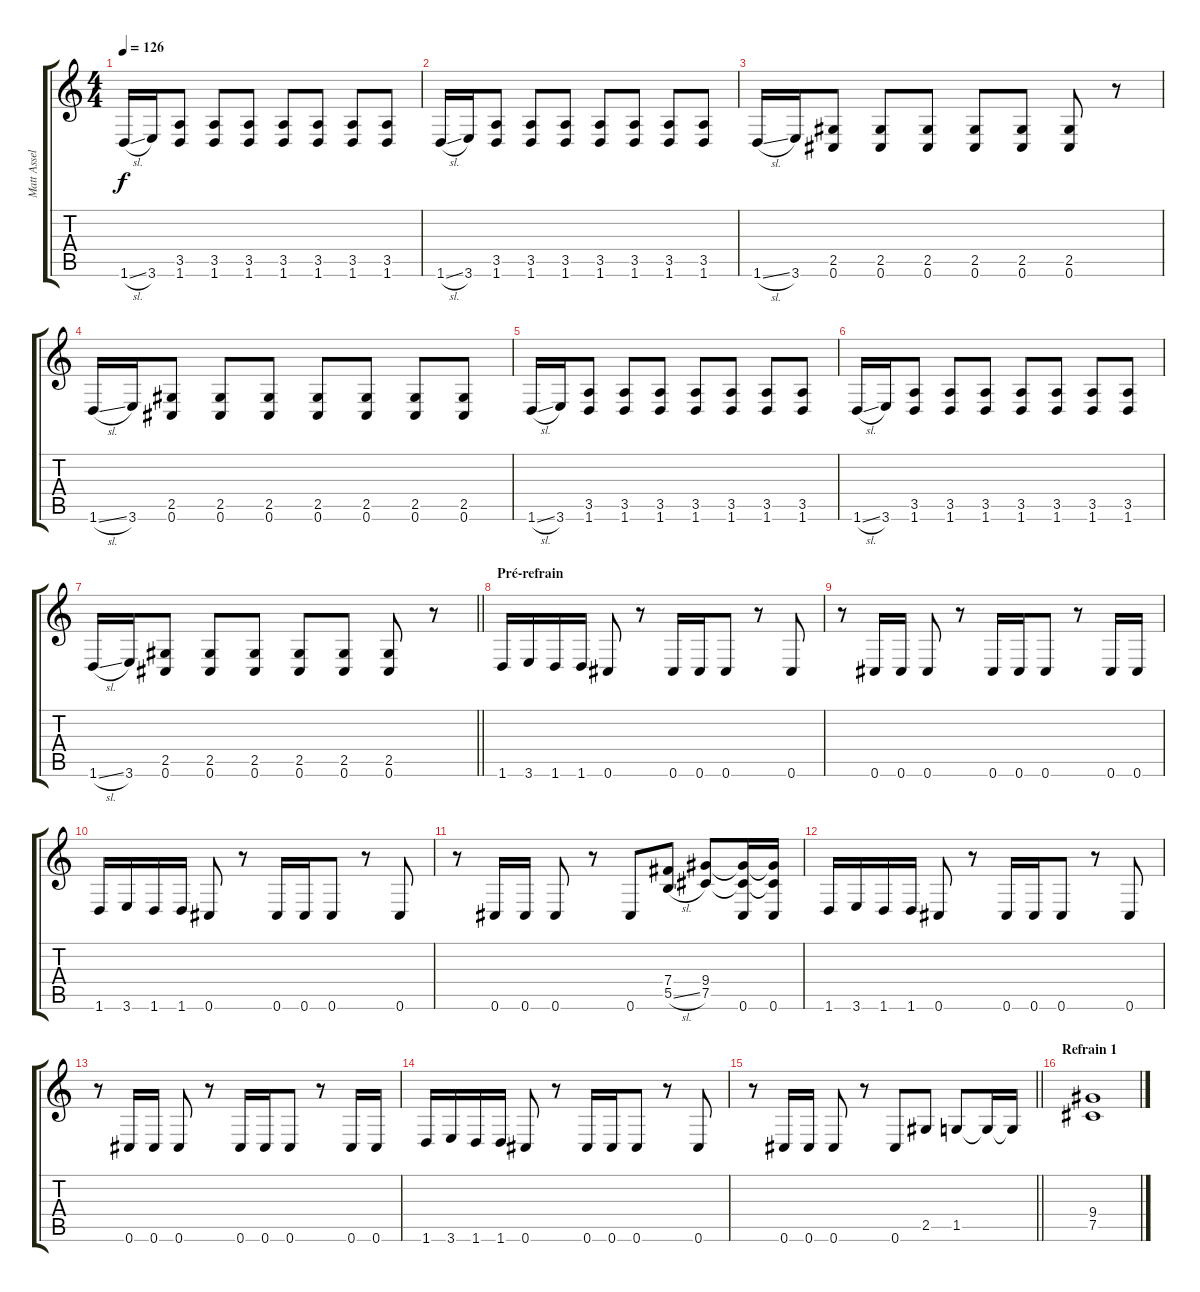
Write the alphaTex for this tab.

\track ("Matt Asselberghs" "Matt Assel") {instrument distortionguitar}
\staff {score tabs}
\tuning (Db4 Ab3 E3 B2 Gb2 Db2) {hide}
\ts (4 4)
\tempo 126
\clef g2
\ks c
1.6{sl}.16{dy f} 3.6.16 (3.5 1.6).8 (3.5 1.6).8 (3.5 1.6).8 (3.5 1.6).8 (3.5 1.6).8 (3.5 1.6).8 (3.5 1.6).8 |
1.6{sl}.16 3.6.16 (3.5 1.6).8 (3.5 1.6).8 (3.5 1.6).8 (3.5 1.6).8 (3.5 1.6).8 (3.5 1.6).8 (3.5 1.6).8 |
1.6{sl}.16 3.6.16 (2.5 0.6).8 (2.5 0.6).8 (2.5 0.6).8 (2.5 0.6).8 (2.5 0.6).8 (2.5 0.6).8 r.8 |
1.6{sl}.16 3.6.16 (2.5 0.6).8 (2.5 0.6).8 (2.5 0.6).8 (2.5 0.6).8 (2.5 0.6).8 (2.5 0.6).8 (2.5 0.6).8 |
1.6{sl}.16 3.6.16 (3.5 1.6).8 (3.5 1.6).8 (3.5 1.6).8 (3.5 1.6).8 (3.5 1.6).8 (3.5 1.6).8 (3.5 1.6).8 |
1.6{sl}.16 3.6.16 (3.5 1.6).8 (3.5 1.6).8 (3.5 1.6).8 (3.5 1.6).8 (3.5 1.6).8 (3.5 1.6).8 (3.5 1.6).8 |
\barLineRight lightlight
1.6{sl}.16 3.6.16 (2.5 0.6).8 (2.5 0.6).8 (2.5 0.6).8 (2.5 0.6).8 (2.5 0.6).8 (2.5 0.6).8 r.8 |
\section ("" "Pré-refrain")
1.6.16 3.6.16 1.6.16 1.6.16 0.6.8 r.8 0.6.16 0.6.16 0.6.8 r.8 0.6.8 |
r.8 0.6.16 0.6.16 0.6.8 r.8 0.6.16 0.6.16 0.6.8 r.8 0.6.16 0.6.16 |
1.6.16 3.6.16 1.6.16 1.6.16 0.6.8 r.8 0.6.16 0.6.16 0.6.8 r.8 0.6.8 |
r.8 0.6.16 0.6.16 0.6.8 r.8 0.6.8 (7.4 5.5{sl}).8 (9.4 7.5).8 (9.4{t} 7.5{t} 0.6).16 (9.4{t} 7.5{t} 0.6).16 |
1.6.16 3.6.16 1.6.16 1.6.16 0.6.8 r.8 0.6.16 0.6.16 0.6.8 r.8 0.6.8 |
r.8 0.6.16 0.6.16 0.6.8 r.8 0.6.16 0.6.16 0.6.8 r.8 0.6.16 0.6.16 |
1.6.16 3.6.16 1.6.16 1.6.16 0.6.8 r.8 0.6.16 0.6.16 0.6.8 r.8 0.6.8 |
\barLineRight lightlight
r.8 0.6.16 0.6.16 0.6.8 r.8 0.6.8 2.5.8 1.5.8 1.5{t}.16 1.5{t}.16 |
\section ("" "Refrain 1")
(9.4 7.5).1
